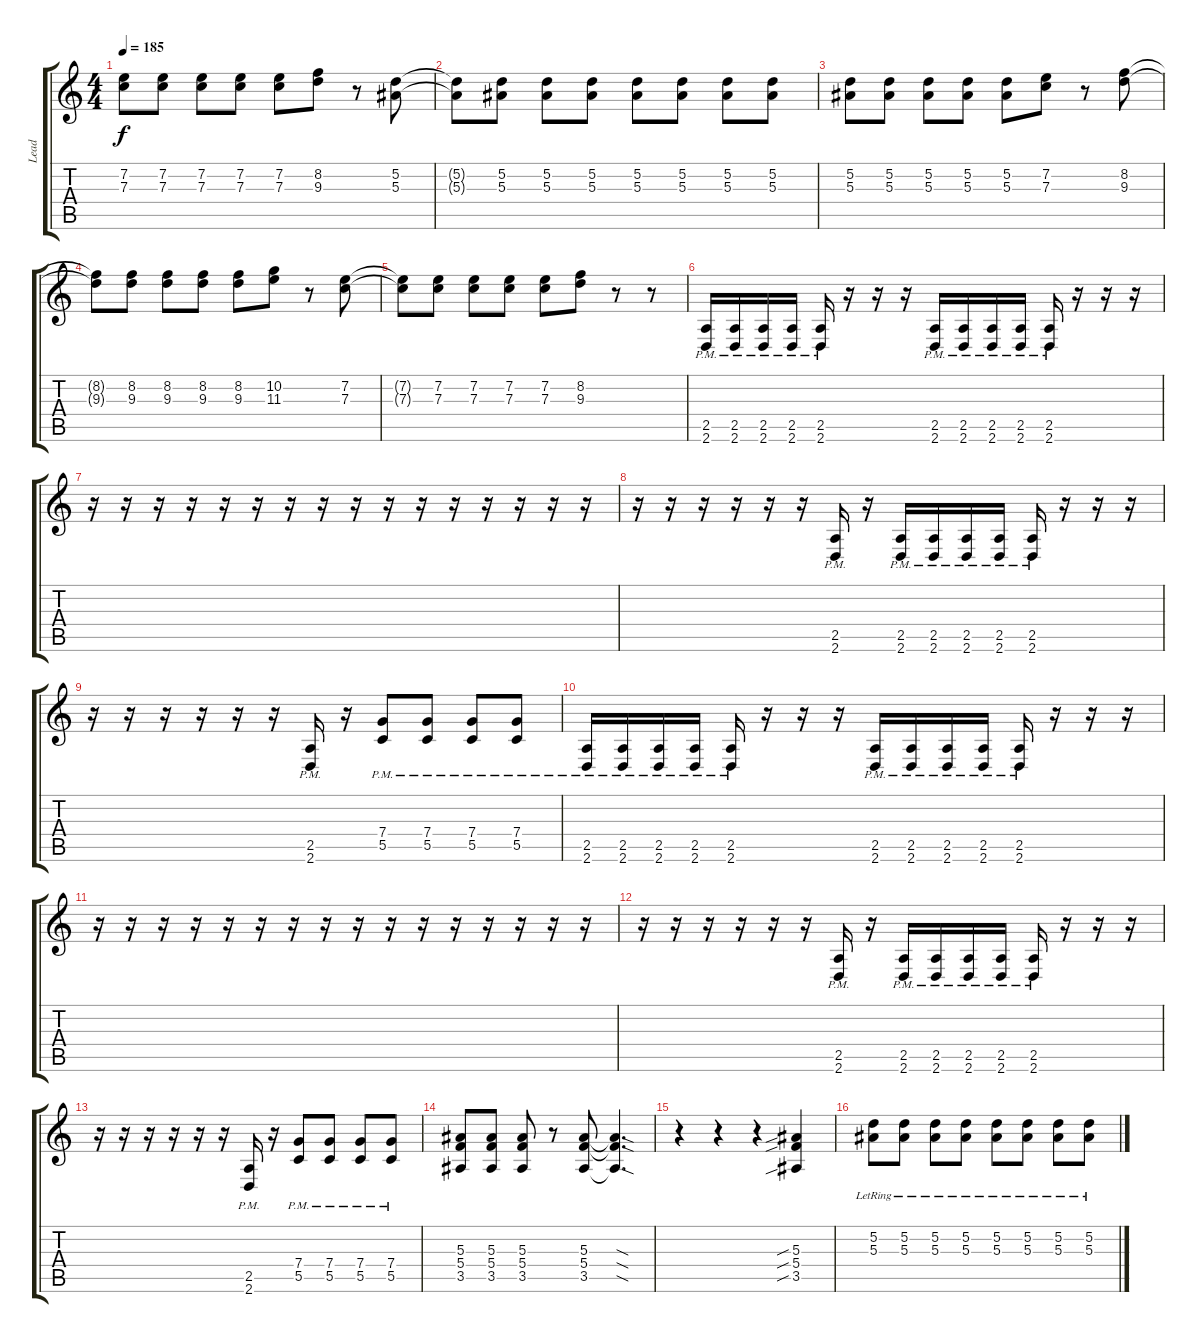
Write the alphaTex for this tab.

\track ("Lead" "Lead") {instrument distortionguitar}
\staff {score tabs}
\tuning (D4 A3 F3 C3 G2 C2) {hide}
\ts (4 4)
\tempo 185
\clef g2
\ks c
(7.2{t} 7.3{t}).8{dy f} (7.2 7.3).8 (7.2 7.3).8 (7.2 7.3).8 (7.2 7.3).8 (8.2 9.3).8 r.8 (5.2 5.3).8 |
(5.2{t} 5.3{t}).8 (5.2 5.3).8 (5.2 5.3).8 (5.2 5.3).8 (5.2 5.3).8 (5.2 5.3).8 (5.2 5.3).8 (5.2 5.3).8 |
(5.2 5.3).8 (5.2 5.3).8 (5.2 5.3).8 (5.2 5.3).8 (5.2 5.3).8 (7.2 7.3).8 r.8 (8.2 9.3).8 |
(8.2{t} 9.3{t}).8 (8.2 9.3).8 (8.2 9.3).8 (8.2 9.3).8 (8.2 9.3).8 (10.2 11.3).8 r.8 (7.2 7.3).8 |
(7.2{t} 7.3{t}).8 (7.2 7.3).8 (7.2 7.3).8 (7.2 7.3).8 (7.2 7.3).8 (8.2 9.3).8 r.8 r.8 |
(2.5{pm} 2.6{pm}).16 (2.5{pm} 2.6{pm}).16 (2.5{pm} 2.6{pm}).16 (2.5{pm} 2.6{pm}).16 (2.5{pm} 2.6{pm}).16 r.16 r.16 r.16 (2.5{pm} 2.6{pm}).16 (2.5{pm} 2.6{pm}).16 (2.5{pm} 2.6{pm}).16 (2.5{pm} 2.6{pm}).16 (2.5{pm} 2.6{pm}).16 r.16 r.16 r.16 |
r.16 r.16 r.16 r.16 r.16 r.16 r.16 r.16 r.16 r.16 r.16 r.16 r.16 r.16 r.16 r.16 |
r.16 r.16 r.16 r.16 r.16 r.16 (2.5{pm} 2.6{pm}).16 r.16 (2.5{pm} 2.6{pm}).16 (2.5{pm} 2.6{pm}).16 (2.5{pm} 2.6{pm}).16 (2.5{pm} 2.6{pm}).16 (2.5{pm} 2.6{pm}).16 r.16 r.16 r.16 |
r.16 r.16 r.16 r.16 r.16 r.16 (2.5{pm} 2.6{pm}).16 r.16 (7.4{pm} 5.5{pm}).8 (7.4{pm} 5.5{pm}).8 (7.4{pm} 5.5{pm}).8 (7.4{pm} 5.5{pm}).8 |
(2.5{pm} 2.6{pm}).16 (2.5{pm} 2.6{pm}).16 (2.5{pm} 2.6{pm}).16 (2.5{pm} 2.6{pm}).16 (2.5{pm} 2.6{pm}).16 r.16 r.16 r.16 (2.5{pm} 2.6{pm}).16 (2.5{pm} 2.6{pm}).16 (2.5{pm} 2.6{pm}).16 (2.5{pm} 2.6{pm}).16 (2.5{pm} 2.6{pm}).16 r.16 r.16 r.16 |
r.16 r.16 r.16 r.16 r.16 r.16 r.16 r.16 r.16 r.16 r.16 r.16 r.16 r.16 r.16 r.16 |
r.16 r.16 r.16 r.16 r.16 r.16 (2.5{pm} 2.6{pm}).16 r.16 (2.5{pm} 2.6{pm}).16 (2.5{pm} 2.6{pm}).16 (2.5{pm} 2.6{pm}).16 (2.5{pm} 2.6{pm}).16 (2.5{pm} 2.6{pm}).16 r.16 r.16 r.16 |
r.16 r.16 r.16 r.16 r.16 r.16 (2.5{pm} 2.6{pm}).16 r.16 (7.4{pm} 5.5{pm}).8 (7.4{pm} 5.5{pm}).8 (7.4{pm} 5.5{pm}).8 (7.4{pm} 5.5{pm}).8 |
(5.3 5.4 3.5).8 (5.3 5.4 3.5).8 (5.3 5.4 3.5).8 r.8 (5.3 5.4 3.5).8 (5.3{sod t} 5.4{sod t} 3.5{sod t}).4{d} |
r.4 r.4 r.4 (5.3{sib} 5.4{sib} 3.5{sib}).4 |
(5.2{lr} 5.3{lr}).8 (5.2{lr} 5.3{lr}).8 (5.2{lr} 5.3{lr}).8 (5.2{lr} 5.3{lr}).8 (5.2{lr} 5.3{lr}).8 (5.2{lr} 5.3{lr}).8 (5.2{lr} 5.3{lr}).8 (5.2{lr} 5.3{lr}).8
